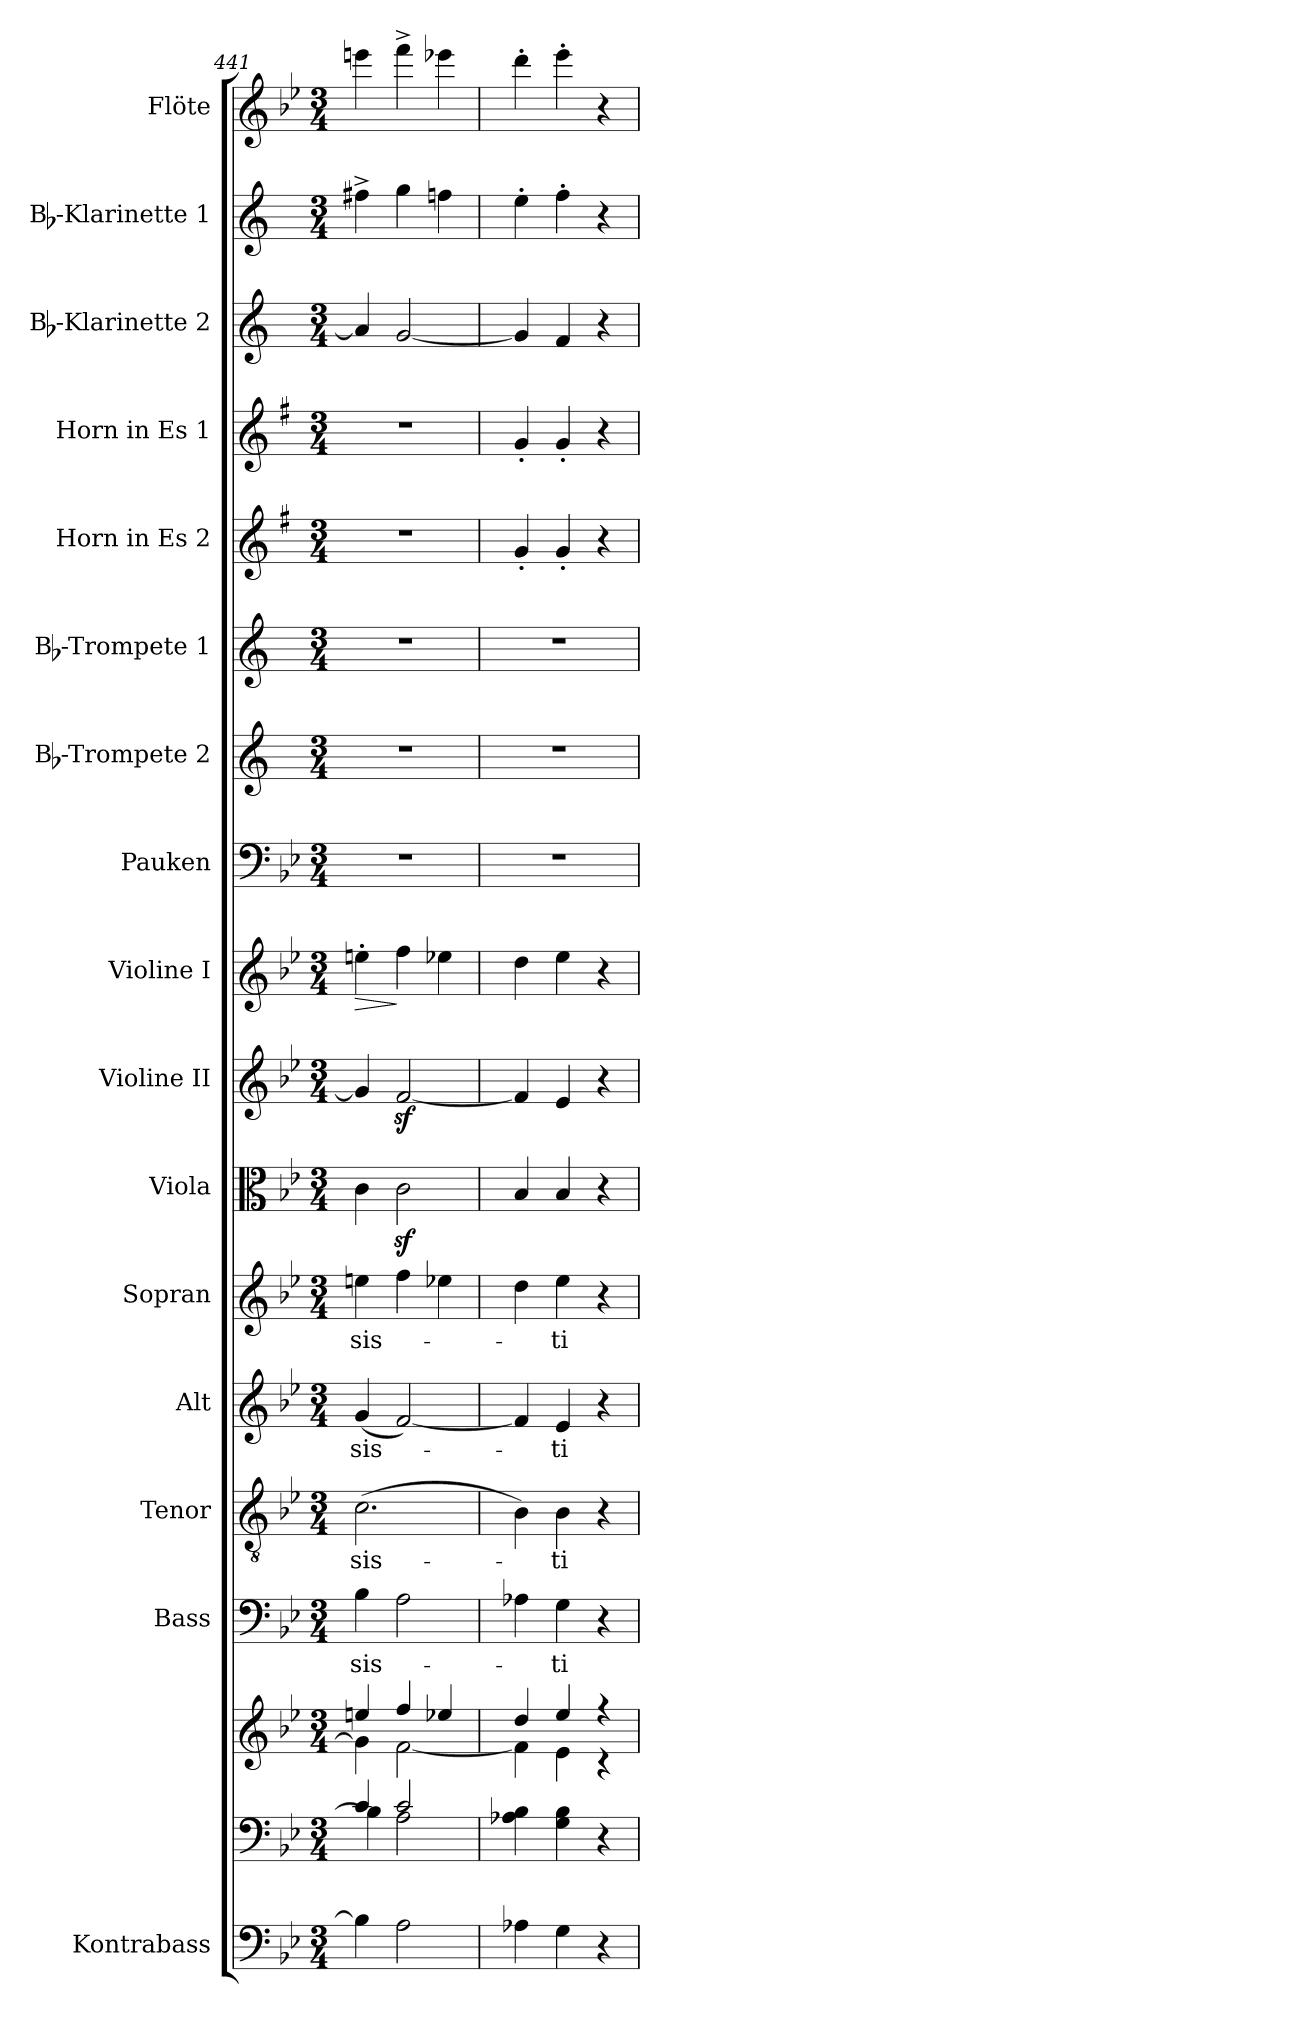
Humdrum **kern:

**kern	**kern	**kern	**kern	**text	**kern	**text	**kern	**text	**kern	**text	**kern	**kern	**kern	**dynam	**kern	**kern	**kern	**kern	**kern	**kern	**kern	**kern
*part17	*part16	*part16	*part15	*part15	*part14	*part14	*part13	*part13	*part12	*part12	*part11	*part10	*part9	*part9	*part8	*part7	*part6	*part5	*part4	*part3	*part2	*part1
*staff18	*staff17	*staff16	*staff15	*staff15	*staff14	*staff14	*staff13	*staff13	*staff12	*staff12	*staff11	*staff10	*staff9	*staff9	*staff8	*staff7	*staff6	*staff5	*staff4	*staff3	*staff2	*staff1
*I"Kontrabass	*	*	*I"Bass	*	*I"Tenor	*	*I"Alt	*	*I"Sopran	*	*I"Viola	*I"Violine II	*I"Violine I	*	*I"Pauken	*I"Bb-Trompete 2	*I"Bb-Trompete 1	*I"Horn in Es 2	*I"Horn in Es 1	*I"Bb-Klarinette 2	*I"Bb-Klarinette 1	*I"Flöte
*I'Kb.	*	*	*I'B.	*	*I'T.	*	*I'A.	*	*I'S.	*	*I'Vla.	*I'Vl. II	*I'Vl. I	*	*I'Pk.	*I'Bb Trp. 2	*I'Bb Trp. 1	*	*	*I'Bb Kl. 2	*I'Bb Kl. 1	*I'Fl.
!!LO:PB:g=z
*clefF4	*clefF4	*clefG2	*clefF4	*	*clefGv2	*	*clefG2	*	*clefG2	*	*clefC3	*clefG2	*clefG2	*	*clefF4	*clefG2	*clefG2	*clefG2	*clefG2	*clefG2	*clefG2	*clefG2
*ITrd7c12	*	*	*	*	*	*	*	*	*	*	*	*	*	*	*	*ITrd1c2	*ITrd1c2	*ITrd5c9	*ITrd5c9	*ITrd1c2	*ITrd1c2	*
*k[b-e-]	*k[b-e-]	*k[b-e-]	*k[b-e-]	*	*k[b-e-]	*	*k[b-e-]	*	*k[b-e-]	*	*k[b-e-]	*k[b-e-]	*k[b-e-]	*	*k[b-e-]	*k[b-e-]	*k[b-e-]	*k[b-e-]	*k[b-e-]	*k[b-e-]	*k[b-e-]	*k[b-e-]
*B-:	*B-:	*B-:	*B-:	*	*B-:	*	*B-:	*	*B-:	*	*B-:	*B-:	*B-:	*	*B-:	*B-:	*B-:	*B-:	*B-:	*B-:	*B-:	*B-:
*M3/4	*M3/4	*M3/4	*M3/4	*	*M3/4	*	*M3/4	*	*M3/4	*	*M3/4	*M3/4	*M3/4	*	*M3/4	*M3/4	*M3/4	*M3/4	*M3/4	*M3/4	*M3/4	*M3/4
=441	=441	=441	=441	=441	=441	=441	=441	=441	=441	=441	=441	=441	=441	=441	=441	=441	=441	=441	=441	=441	=441	=441
*	*^	*^	*	*	*	*	*	*	*	*	*	*	*	*	*	*	*	*	*	*	*	*
!	!	!	!	!	!	!LO:LY:b	!	!LO:LY:b	!	!LO:LY:b	!	!LO:LY:b	!	!	!	!LO:HP:b	!	!	!	!	!	!	!	!
4BB-\]	4c/	4B-\]	4een/	4g\]	4B-\	-sis-	(>2.c\	-sis-	(<4g/	-sis-	4een\	-sis-	4c\	4g/]	4een'>\	>	2.r	2.r	2.r	2.r	2.r	4g/]	4een^>\	4eeen\
2AA\	2c/	2A\	4ff/	[<2f\	2A\	.	.	.	[2f/)	.	4ff\	.	2cz<\	[2fz</	4ff\	]	.	.	.	.	.	[2f/	4ff\	4fff^>\
.	.	.	4ee-X/	.	.	.	.	.	.	.	4ee-X\	.	.	.	4ee-X\	.	.	.	.	.	.	.	4ee-X\	4eee-X\
*	*v	*v	*	*	*	*	*	*	*	*	*	*	*	*	*	*	*	*	*	*	*	*	*	*
=442	=442	=442	=442	=442	=442	=442	=442	=442	=442	=442	=442	=442	=442	=442	=442	=442	=442	=442	=442	=442	=442	=442	=442
4AA-X\	4A-X\ 4B-\	4dd/	4f\]	4A-X\	.	4B-\)	.	4f/]	.	4dd\	.	4B-/	4f/]	4dd\	.	2.r	2.r	2.r	4B-'</	4B-'</	4f/]	4dd'>\	4ddd'>\
!	!	!	!	!	!LO:LY:b	!	!LO:LY:b	!	!LO:LY:b	!	!LO:LY:b	!	!	!	!	!	!	!	!	!	!	!	!
4GG\	4G\ 4B-\	4ee-/	4e-\	4G\	-ti	4B-\	-ti	4e-/	-ti	4ee-\	-ti	4B-/	4e-/	4ee-\	.	.	.	.	4B-'</	4B-'</	4e-/	4ee-'>\	4eee-'>\
4r	4r	4r	4r	4r	.	4r	.	4r	.	4r	.	4r	4r	4r	.	.	.	.	4r	4r	4r	4r	4r
*	*	*v	*v	*	*	*	*	*	*	*	*	*	*	*	*	*	*	*	*	*	*	*	*
=	=	=	=	=	=	=	=	=	=	=	=	=	=	=	=	=	=	=	=	=	=	=
*-	*-	*-	*-	*-	*-	*-	*-	*-	*-	*-	*-	*-	*-	*-	*-	*-	*-	*-	*-	*-	*-	*-
